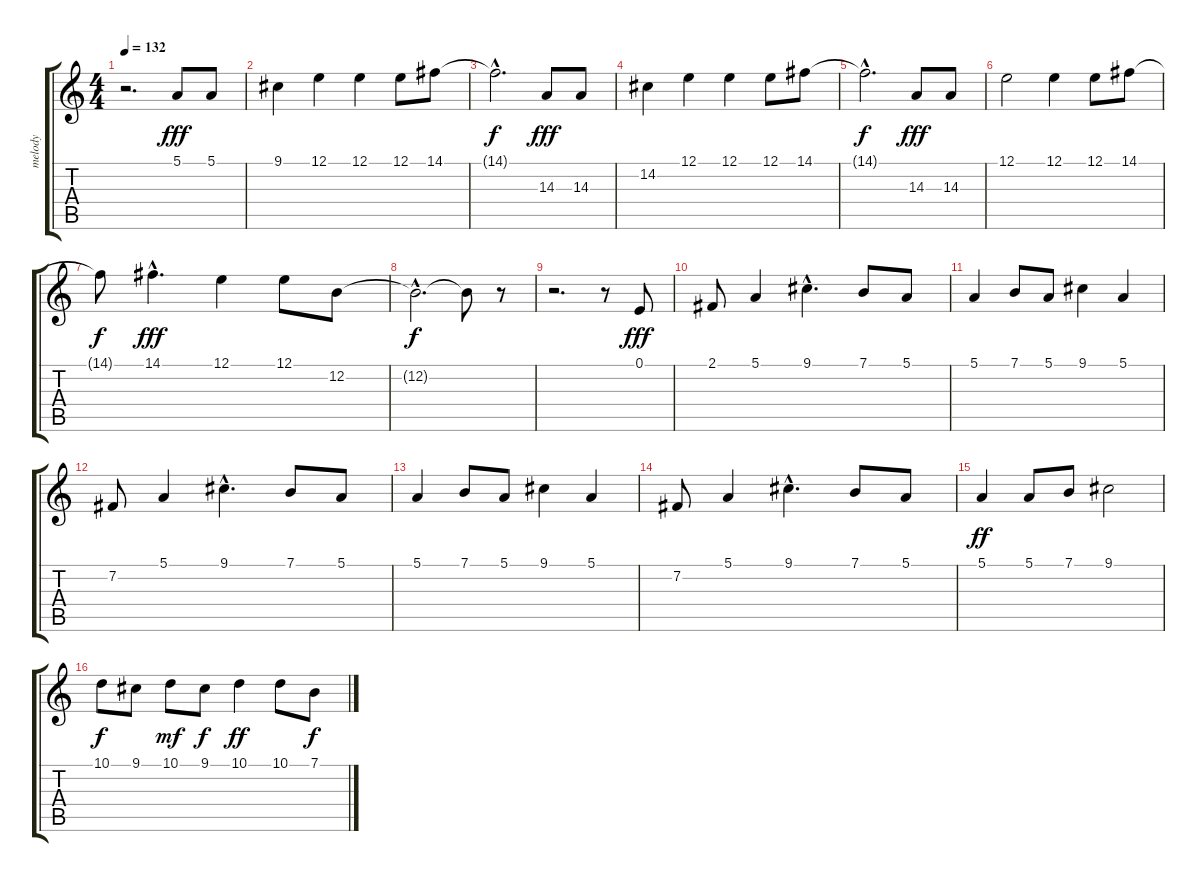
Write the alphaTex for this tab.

\track ("melody" "melody") {instrument acousticgrandpiano}
\staff {score tabs}
\tuning (E4 B3 G3 D3 A2 E2) {hide}
\ts (4 4)
\tempo 132
\clef g2
\ks c
r.2{d dy f} 5.1.8{dy fff} 5.1.8 |
9.1.4 12.1.4 12.1.4 12.1.8 14.1.8 |
14.1{hac t}.2{d dy f} 14.3.8{dy fff} 14.3.8 |
14.2.4 12.1.4 12.1.4 12.1.8 14.1.8 |
14.1{hac t}.2{d dy f} 14.3.8{dy fff} 14.3.8 |
12.1.2 12.1.4 12.1.8 14.1.8 |
14.1{t}.8{dy f} 14.1{hac}.4{d dy fff} 12.1.4 12.1.8 12.2.8 |
12.2{hac t}.2{d dy f} 12.2{t}.8 r.8 |
r.2{d} r.8 0.1.8{dy fff} |
2.1.8 5.1.4 9.1{hac}.4{d} 7.1.8 5.1.8 |
5.1.4 7.1.8 5.1.8 9.1.4 5.1.4 |
7.2.8 5.1.4 9.1{hac}.4{d} 7.1.8 5.1.8 |
5.1.4 7.1.8 5.1.8 9.1.4 5.1.4 |
7.2.8 5.1.4 9.1{hac}.4{d} 7.1.8 5.1.8 |
5.1.4{dy ff} 5.1.8 7.1.8 9.1.2 |
10.1.8{dy f} 9.1.8 10.1.8{dy mf} 9.1.8{dy f} 10.1.4{dy ff} 10.1.8 7.1.8{dy f}
